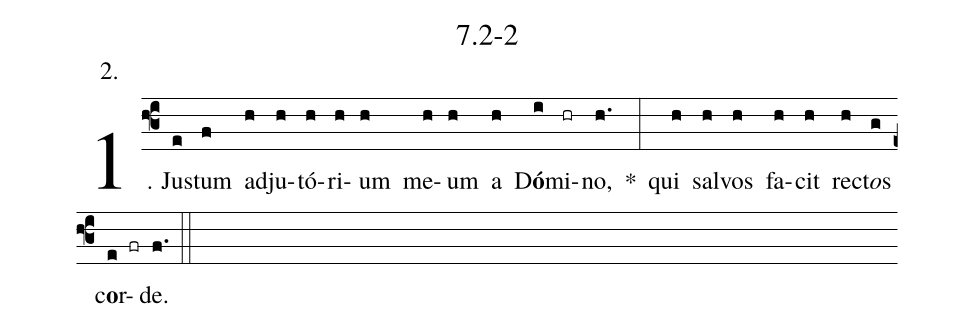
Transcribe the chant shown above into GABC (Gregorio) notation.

name: 7.2-2;
annotation: 2.;
%%
(f3)1. Jus(e)tum(f) ad(h)ju(h)tó(h)ri(h)um(h) me(h)um(h) a(h) D<b>ó</b>(i)mi(hr)no,(h.) *(:) qui(h) sal(h)vos(h) fa(h)cit(h) rec(h)t<i>o</i>s(g) c<b>o</b>r(e fr)de.(f.) (::)
